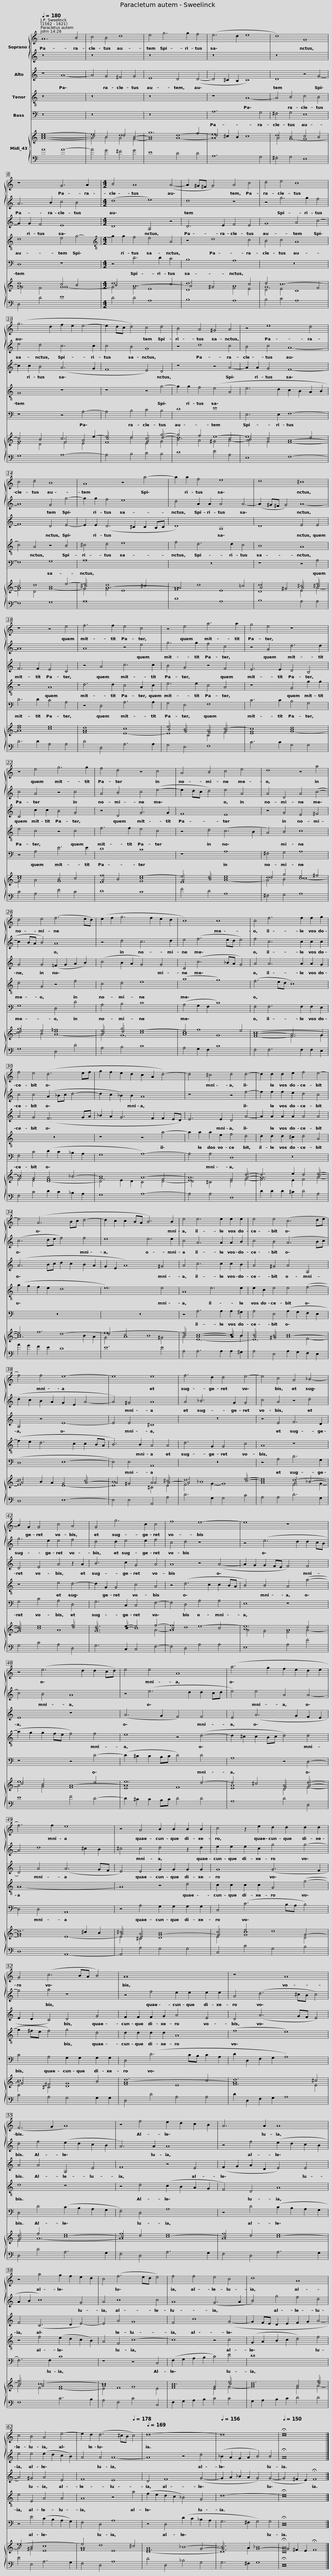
X:1
%%score { 1 | 2 } 3 4 5 { ( 6 7 8 ) | 9 }
L:1/8
Q:1/4=180
M:none
I:linebreak $
K:C
V:1 treble
V:2 treble
V:3 treble
V:4 treble-8
V:5 bass
V:6 treble
V:7 treble
V:8 treble
V:9 bass
V:1
 A12 B4 | c4 B4 d8 | e4 g6 g2 f4 | (e6 d2 e8 | d8) G8 |$ %5
 z8 G6 A2 |$[M:4/2] B4 A8 (A4- | A2 ^G^F G4) A4 c4 | d4 e4 c8 | (g6 d2 f2 e2 e4- |$ %10
 e2 dc d4) c4 d4 |$ B4 A4 ^G4 A4 | z4 e8 d4 | c4 d4 B8 | A8 z4 a4- |$ %15
 a2 a2 f4 e8 |$ d8 ^c8 | z8 z4 e4 | f6 f2 e4 c4 | z4 e4 a6 a2 |$ %20
 g4 e4 z8 |$ z4 e4 g6 g2 | f4 d4 z4 c4 | A4 B4 c4 e4 | d8 z4 a4 | %25
 d4 e4 (f6 ed) |$ (e2 f2 g6 f2 e2 d2 | c8) c8 | c4 f6 f2 f2 g2 | f4 e4 (d6 ef |$ %30
 g2 f2 e2 d2 c2 A2 d4-) |$ d4 ^c4 d4 d4- | d2 d2 d2 e2 f4 e4- | e4 (A6 Bc d4- | d2 c2 c2 BA B6) B2 |$ %35
 e4 e6 e2 e2 e2 |$ e4 e4 (c6 de | f4) f4 e8- | e8 e8 | f6 d2 d4 e4- |$ %40
 e4 c4 A4 _B4- |$ B2 G2 G4 c4 A4 | G4 g6 c2 c4 | f8 e8- | e8 z8 |$ %45
 z4 (e6 d2 d2 cd) |$ e4 e4 A8 | (a6 g2 f2 e2 d2 e2 | f6) f2 e8 | z4 A4 B2 B2 B2 B2 |$ %50
 c4 z2 e2 d2 d2 d2 d2 | G4 (c6 BA B4) | A16 |$ z8 A8 |$ (F6 G2 A8) | %55
 z4 f4 e2 d2 c2 B2 | A6 A2 A8 | z4 a4 g2 f2 e2 d2 |$ c4 (f6 ed e4) | f4 f4 e4 c4 | %60
 d8 A8 | c4 B4 A4 e4- |$ e2 d2 (d6 ^cB[Q:1/4=178] c4) |[Q:1/4=169] d16- |[Q:1/4=156] d16 | %65
[Q:1/4=150] !fermata!d16 |] %66
V:2
 z16 | z16 | z16 | z16 | z16 |$ %5
 A6 B2 c4 B4 |$[M:4/2] (d8 e8) | d8 z8 | z4 g6 g2 f4 | e4 d4 c6 c2 |$ %10
 c4 B4 G8 |$ z4 d8 c4 | B4 c4 A8- | A8 G4 g4- | g2 g2 f4 e8 |$ %15
 d4 A2 A2 A4 A4- |$ (A2 ^G^F G4) A8- | A16 | A8 z4 e4 | g6 g2 f4 c4 |$ %20
 z4 G4 d6 d2 |$ c4 A4 z4 c4 | A4 B4 c4 (e4- | e2 dc d4) e4 A4 | A4 D4 A4 (c4- | %25
 c2 BA B4) A8 |$ z4 d4 c6 d2 | e4 (f6 ed e4) | f4 c6 c2 c2 c2 | c4 c4 (A2 _Bc d4- |$ %30
 d2 c2 _B2) B2 A8 |$ z8 z4 f4- | f2 f2 f2 e2 d4 c4 | (c6 de f4) f4 | e8 e6 e2 |$ %35
 c4 A6 A2 A2 B2 |$ c4 B4 (A6 Bc | d2 c2 B2 A2 G2 E2 A4- | A4) ^G4 A8 | A4 _B6 G2 G4 |$ %40
 c4 A4 z4 d4 |$ g6 e2 e4 f4 | d4 d2 e4 e2 f4 | c4 d4 z8 | z4 (e6 d2 d2 cB |$ %45
 c4) B4 A8 |$ z4 (e6 d2 d2 cd | e4) e4 A4 A4- | A4 d8 ^c2 B2 | ^c4 c4 d4 z2 d2 |$ %50
 e2 e2 e2 c2 g4 g4- | g4 a4 z8 | z4 f4 e2 e2 e2 e2 |$ A4 (d6 ^cB c4) |$ d4 f4 (e2 d2 c2 B2 | %55
 A6) A2 A8 | z4 f4 (e2 d2 c2 B2 | A2 B2 c8) G4 |$ A4 c8 c4 | A8 (G6 A2 | %60
 B4) g4 f4 d4 | e4 e4 (e2 d2 c2 B2) |$ A4 A4 A8- | A8 z4 d4 | (_B2 A2 G2 A2 B4) B4 | %65
 !fermata!A16 |] %66
V:3
 z8 A8- | A4 G4 ^F4 G4 | E8 D4 (D4- | D4 ^C2 B,2 C8) | D8 z4 G4- |$ %5
 G2 G2 F4 E8 |$[M:4/2] D8 A,4 z4 | D6 E2 F4 E4 | G8 A4 c4- | c2 c2 B4 (A6 G2 |$ %10
 F8 E4) D4 |$ z8 z4 A4- | A2 A2 G4 F8- | F8 D4 E4- | E2 E2 (D6 ^C2 C2 B,C |$ %15
 D8) A,8 |$ D8 E4 E4 | F6 F2 E4 C4 | z4 A4 c6 c2 | B4 G4 z4 F4 |$ %20
 E6 E2 D4 B,4 |$ C4 c2 c2 B4 G4 | z4 D4 G6 G2 | F8 E8 | z4 G4 E4 ^F4 | %25
 G4 G4 (=F2 G2 A2 B2) |$ (c4 B2 A2 G4) G4 | C4 (c6 _BA G4) | A4 A6 A2 A2 G2 | A4 G4 (F6 GA |$ %30
 _B2 A2 G6 F2 F2 ED) |$ E6 E2 D4 A4- | A2 A2 A2 A2 A4 A4 | (A6 Bc d2 c2 B2 A2 | G2 E2 A8) ^G4 |$ %35
 A4 c6 c2 c2 B2 |$ A4 ^G4 A4 A,4 | A,4 z4 E8- | E4 E4 ^C8 | z16 |$ %40
 z4 E4 F6 D2 |$ D4 E4 A4 z2 A2 | B6 c2 G4 A4 | A8 z4 (A4- | A2 G2 G2 FE F4) F4 |$ %45
 E8 z8 |$ (A6 G2 F4) F4 | E4 (A6 G2 F2 E2 | D4) A4 (A6 GF | E4) E4 G2 G2 G2 G2 |$ %50
 G8 (G6 F2 | E2 D2 C4) D4 G4 | F2 F2 F2 G2 A4 E4 |$ D4 (A6 GF E4) |$ A4 A4 A,4 E4 | %55
 F8 z4 E4 | (F2 G2 A2 D2 E4) E4 | F4 (C6 D2 E4-) |$ E4 A4 G8 | F4 c8 (G4- | %60
 G2 FE D2 E2 F2 G2 A4- | A4) ^G4 A4 E4 |$ F8 E8 | D4 F8 (G4- | G2 A2 _B2 A2 G4) (G4- | %65
 G4 ^F2 E2) !fermata!F8 |] %66
V:4
 z16 | z16 | z16 | z8 A8- | A4 B4 c4 B4 |$ %5
 d8 e4 g4- |$[M:4/2][K:treble-8] g2 g2 f4 e4 A4 | z4 d8 c4 | B4 c4 A8 | G8 z8 |$ %10
 z8 z4 g4- |$ g2 g2 f4 (e4 A4 | e6 d2 c2 B2 A2 B2 | c4) A4 z4 B4 | ^c4 d4 e8 |$ %15
 f4 d6 d2 c4 |$ B8 A8 | z8 A8 | d6 d2 c4 A2 c2 | e6 e2 c4 A4 |$ %20
 z8 G4 g2 g2 |$ e4 c4 z4 c4 | f6 f2 e4 c4 | z4 d4 (c6 B2 | A4) B4 c8 | %25
 d4 G4 z4 f4 |$ c4 d4 e8 | (a8 g8) | (f6 ed c8) | z16 |$ %30
 z8 z4 a4- |$ a2 a2 a2 e2 f4 d4 | d2 d2 d2 ^c2 d4 A4 | (a2 g2 f2 e2 d8 | e12) e4 |$ %35
 A8 e6 e2 |$ e2 c2 e4 e4 (f4- | f2 e2 d6 c2 c2 BA | B6) B2 A4 A4 | d6 G2 G4 c4 |$ %40
 A8 z8 |$ z8 e4 d4- | d2 G2 G4 c4 A4 | z4 (d6 c2 c2 BA | B4) B4 A4 (a4- |$ %45
 a2 g2 g2 fe f4) f4 |$ e8 z4 (d4- | d2 ^c2 c2 Bc d4) d4 | A16- | A8 z4 d4 |$ %50
 c2 c2 c2 c2 G4 (g4- | g2 ^fe f4) g4 d4 | d2 d2 d2 d2 A8 |$ (f8 e8) |$ d8 z8 | %55
 z4 d4 (c2 B2 A2 G2 | F4) D4 A8 | z4 f4 (e2 d2 c2 B2) |$ A4 F4 c8- | c8 z4 c4 | %60
 (G2 A2 B2 c2 d4) f4 | e4 E4 A4 A4 |$ A8 z4 a4 | (f2 e2 d2 c2 _B4) G4 | d16- | %65
 !fermata!d16 |] %66
V:5
 z16 | z16 | z16 | A,12 G,4 | ^F,4 G,4 E,8 |$ %5
 D,8 z8 |$[M:4/2] z4 D6 D2 C4 | B,8 A,8 | z16 | z8 z4 A,4- |$ %10
 A,4 B,4 C4 B,4 |$ D8 E8 | E,6 E,2 F,8- | F,8 G,8 | A,16 |$ %15
 z16 |$ z8 z4 A,4 | D6 D2 C4 A,4 | z4 D,4 A,6 A,2 | G,4 E,4 F,8 |$ %20
 C6 C2 B,4 G,4 |$ z4 A,4 E6 E2 | D8 C8 | z8 A,8 | ^F,4 G,4 A,8 | %25
 G,8 D,4 D4 |$ A,4 B,4 C8 | (A,4 G,2 F,2 C8) | F,4 F,6 F,2 F,2 E,2 | F,4 C4 (D2 C2 _B,2 A,2 |$ %30
 G,8 A,8-) |$ A,4 A,4 D,8 | z16 | z16 | z16 |$ %35
 z4 A,6 A,2 A,2 ^G,2 |$ A,4 E,4 (A,2 G,2 F,2 E,2 | D,8 E,8- | E,4) E,4 A,,8 | z16 |$ %40
 z4 A,4 D6 G,2 |$ G,4 C4 A,4 D,4 | G,6 C,2 C,4 F,4- | F,4 D,4 A,4 A,4 | E,8 z8 |$ %45
 z8 z4 D4- |$ (D2 ^C2 C2 B,C D4) D4 | A,8 z4 D,4- | D,4 D,4 A,,8 | z4 A,4 G,2 G,2 G,2 G,2 |$ %50
 C,4 (C6 B,A, B,4) | C4 A,4 G,2 G,2 G,2 G,2 | D,4 (D6 CB, C2 A,2 |$ D2 D,2 F,2 G,2 A,8) |$ D,4 D4 (C2 B,2 A,2 G,2 | %55
 F,4) D,4 A,8 | z4 D4 (C2 B,2 A,2 G,2 | F,6) F,2 C8 |$ z8 z4 C,4 | (F,2 G,2 A,2 B,2 C4) E4 | %60
 D16 | z4 E4 (C2 B,2 A,2 G,2) |$ F,4 D,4 A,8 | z4 D,4 (D2 C2 _B,2 A,2 | G,6 ^F,2 G,4) G,4 | %65
 !fermata!D,16 |] %66
V:6
 e16- | e8 d8 | g12 f4 | e16 | d8 c4 B4 |$ %5
 d8 c4 B4 |$[M:4/2] d12 c4 | d12 c4 | d4 c12- | c4 B4 c6 e2- |$ %10
 e4 d4 c4 g4- |$ g4 f4 e8- | e12 d4 | c4 d8 e4- | e4 d8 ^c4 |$ %15
 A4 d8 =c4 |$ d8 ^c4 e4 | f8 e8 | d8 c8 | e4 B4 A4 c4- |$ %20
 c8 d8 |$ e16 | f8 e8- | e4 d4 e8 | d4 g4 e4 ^f4 | %25
 g8 =f8 |$ e4 g4 e8- | e4 f8 e4 | c16- | c8 A4 _B4- |$ %30
 B8 A8- |$ A12 d4- | d6 e2 d4 e4- | e4 f12 | e16- |$ %35
 e4 c8- c2 B2 |$ c4 B4 c8 | d12 c4 | B8 A4 ^c4 | d12 e4- |$ %40
 e8 d8- |$ d4 e8 f4 | d6 e2- e4 f4- | f8 e8- | e12 d4 |$ %45
 e12 d4 |$ e12 d4- | d4 ^c4 A4 d4- | d12 ^c2 B2 | ^c4 A4 B8 |$ %50
 c4 e4 d8 | c12 B4 | d12 c4 |$ d12 ^c4 |$ d4 f4 e8 | %55
 f8 e8 | f8 e8 | f4 c12- |$ c16 | c12 e4 | %60
 d12 f4 | e16- |$ e4 d8 ^c4 | A8 _B8- | B6 A2 _B8 | %65
 !fermata!A16 |] %66
V:7
 c16- | c4 B4 d4 B4- | B8 d8- | d4 ^c2 B2 c8 | A4 B4 G8 |$ %5
 A8 G8 |$[M:4/2] B4 A12- | A4 ^G4 A8 | G12 F4 | G8 F4 A4 |$ %10
 c4 d4 G4 d4- |$ d12 c4 | B4 c4 A8- | A8 B8 | ^c4 A12- |$ %15
 A16 |$ A4 ^G4 A4 ^c4 | d8 c8 | A16 | B4 G4 F4 A4 |$ %20
 G8 B8 |$ c8 B4 c4 | A4 B4 c8 | A4 B4 c8 | d8 c8 | %25
 d4 e4 d8 |$ c4 d4 c8 | c16 | A8- A6 G2 | A4 G4 F8 |$ %30
 G12 F4 |$ E8 F4 A4- | A12 c4- | c8 d8- | d4 c4 B8 |$ %35
 c4 A8- A2 B2 |$ A4 ^G4 A8- | A4 B2 A2 G4 A4- | A4 ^G4 A4 A4- | A4 _B8 c4- |$ %40
 c8 A4 _B4- |$ B4 c8 d4 | B6 c2- c8 | c4 d8 c4 | B8 A8 |$ %45
 c4 B4 A8- |$ A16 | A8 F4 A4- | A16 | A4 E4 G8- |$ %50
 G4 c8 G4- | G4 ^F4 G8 | A16- |$ A16 |$ A4 x4 c8- | %55
 c4 d4 c8- | c4 d4 c8- | c4 A4 G8 |$ A8 G8 | A8 G4 c4 | %60
 B8 A4 d4 | c4 B4 c8 |$ A16 | F12 G4- | G6 A2 G8- | %65
 G4 ^F2 E2 !fermata!F8 |] %66
V:8
 A16- | A4 B4 A4 G4- | G8 A8- | A16 | A4 G12- |$ %5
 G4 F4 G8- |$[M:4/2] G4 F4 E8 | D8 F4 E4 | D4 E4 C8 | E4 D4 F4 E4 |$ %10
 F8 E4 G4 |$ B4 A4 ^G4 A4- | [AB]4 G4 F8- | F4 D4 G8- | G4 F4 E8 |$ %15
 F8 E8 |$ D8 E4 A4- | A16 | F8 E8- | E8 C4 F4 |$ %20
 E8 G8- |$ G4 A4 G8 | F8 G8 | F8 A8- | A4 B4 c8- | %25
 [cd]4 B4 A8- |$ A4 G12 | A8 G8 | F8- F6 G2 | F4 E4 D8- |$ %30
 D4 E2 D2 C4 D4- |$ D4 ^C4 D4 F4- | F6 E2 F4 A4- | A12 B2 A2 | G4 A8 ^G4 |$ %35
 A4 E12- |$ E12 F4- | F8 E8- | E8 ^C4 E4 | F6 G2- G8 |$ %40
 A8 F6 G2- |$ G8 A8 | G12 A4- | A16 | A4 G4 F4 A4- |$ %45
 A4 G4 F8 |$ E8 F8 | E8 D4 F4- | F8 E8- | E4 ^C4 D8 |$ %50
 E4 G8 D4 | E4 ^C4 D8 | F8 E8 |$ F12 E4 |$ F4 A12- | %55
 A16 | A16 | A4 F4 E8- |$ E4 F8 E4 | F8 E4 G4- | %60
 G8 F4 A4- | A4 ^G4 E8 |$ F8 E8 | D16- | D16 | %65
 D16 |] %66
V:9
 A8 A8- | A4 G4 ^F4 G4 | E8 D4 D4 | A,12 G,4 | ^F,4 G,4 E,8 |$ %5
 D,4 D4 E8 |$[M:4/2] D4 D4 A,8 | B,8 A,8 | B,4 C4 A,8 | G,8 A,8- |$ %10
 A,4 B,4 C4 B,4 |$ D8 E4 A,4 | E,8 F,8- | F,8 G,8 | A,16 |$ %15
 D8 A,8 |$ B,8 A,4 A,4 | D6 D2 A,4 A,4 | D4 D,4 A,6 A,2 | G,4 E,4 F,8 |$ %20
 C6 C2 G,4 G,4 |$ C4 A,4 E4 C4 | D8 C8 | F4 D4 A,8 | ^F,4 G,4 A,8 | %25
 G,8 D,4 D4 |$ A,4 B,4 C8 | A,4 G,2 F,2 C8 | F,4 F,6 F,2 F,2 E,2 | F,4 C4 D2 C2 _B,2 A,2 |$ %30
 G,8 A,8- |$ A,4 A,4 D,8 | D2 D2 D2 ^C2 D4 A,4 | A2 G2 F2 E2 D8 | E12 E4 |$ %35
 A,4 A,6 A,2 A,2 ^G,2 |$ A,4 E,4 A,2 G,2 F,2 E,2 | D,8 E,8- | E,4 E,4 A,,4 A,4 | D6 G,2 G,4 C4 |$ %40
 A,4 A,4 D6 G,2 |$ G,4 C4 A,4 D,4 | G,6 C,2 C,4 F,4- | F,4 D,4 A,4 A,4 | E,8 A,4 F4 |$ %45
 E8 F4 D4- |$ D2 ^C2 C2 B,C D4 D4 | A,8 D4 D,4 | D,8 A,,8- | A,,4 A,4 G,4 G,4 |$ %50
 C,4 C4 G,4 B,4 | C4 A,4 G,4 G,2 G,2 | D,4 D4 A,4 A,4 |$ D2 D,2 F,2 G,2 A,8 |$ D,4 D4 A,6 G,2 | %55
 F,4 D,4 A,6 G,2 | F,4 D,4 A,6 G,2 | F,8 C6 B,2 |$ A,4 F,4 C4 C,4 | F,2 G,2 A,2 B,2 C4 C4 | %60
 G,2 A,2 B,2 C2 D4 D4 | E4 E,4 A,6 G,2 |$ F,4 D,4 A,8 | D4 D,4 _B,4 G,4 | G,6 ^F,2 G,8 | %65
 !fermata!D,16 |] %66
